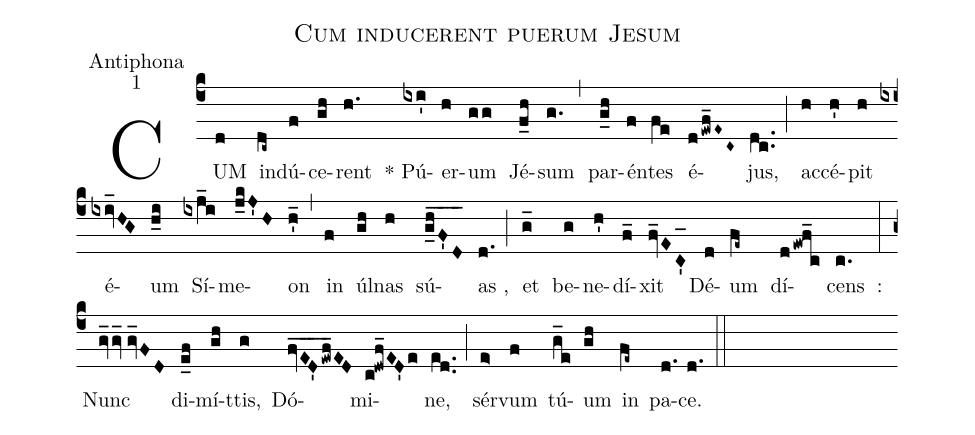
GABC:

name:Cum inducerent puerum Jesum;
office-part:Antiphona;
mode:1;
%%
(c4) CUM(d) in(dc~)dú(f)ce(gh)rent(h.) * Pú(ixi')er(h)um(gg) Jé(f_h)sum(g.) (,) par(g_h)én(f)tes(fe) é(dewf_E~C~)jus,(dc..) (;) ac(h)cé(h')pit(h) é(ixiv_HG)um(h_i) Sí(ixj_i)me(j_kJ'H)on(h'_) (,) in(f) úl(gh)nas(h) sú(g_hF'D___)as(d.), (;) et(g_) be(g)ne(h')dí(f_)xit(fv_EC'_) Dé(d)um(fe~) dí(dewf_c)cens(c.) :(:) Nunc(gv_2gv_2//gv_FD) di(e_f)mí(gh)ttis,(g) Dó(fvED'___/ewf_ED)mi(c!dwf_ED'e)ne,(ed..) (;) sér(e>)vum(f) tú(g_e)um(gh) in(fe~) pa(d.)ce.(d.) (::)
